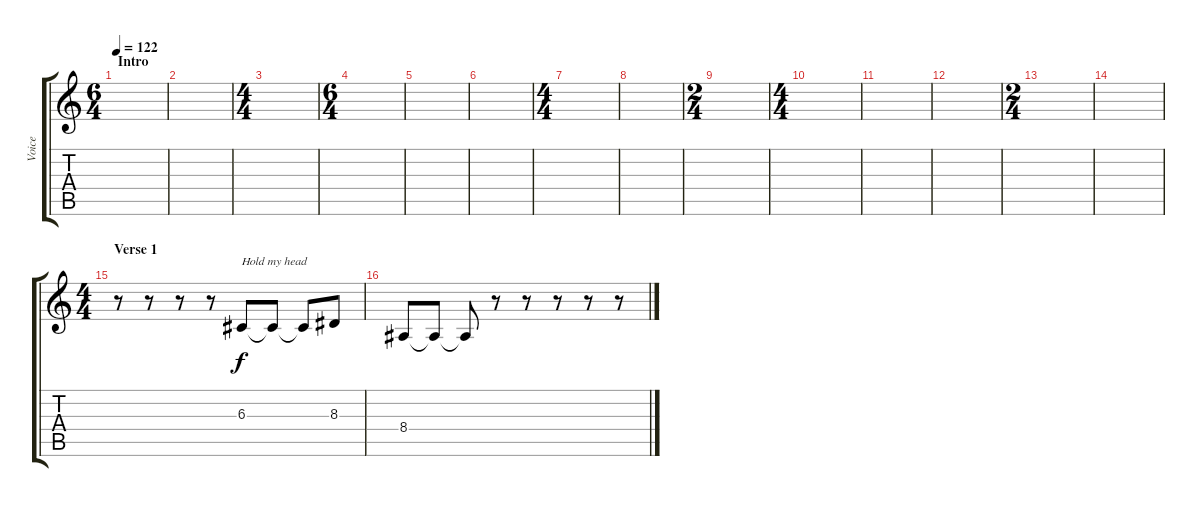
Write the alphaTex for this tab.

\track ("Voice" "Voice") {instrument voiceoohs}
\staff {score tabs}
\tuning (E4 B3 G3 D3 A2 E2) {hide}
\ts (6 4)
\section ("" "Intro")
\tempo 122
\clef g2
\ks c
|
|
\ts (4 4)
|
\ts (6 4)
|
|
|
\ts (4 4)
|
|
\ts (2 4)
|
\ts (4 4)
|
|
|
\ts (2 4)
|
|
\ts (4 4)
\section ("" "Verse 1")
r.8 r.8 r.8 r.8 6.3.8{txt "Hold my head"} 6.3{t}.8 6.3{t}.8 8.3.8 |
8.4.8 8.4{t}.8 8.4{t}.8 r.8 r.8 r.8 r.8 r.8
